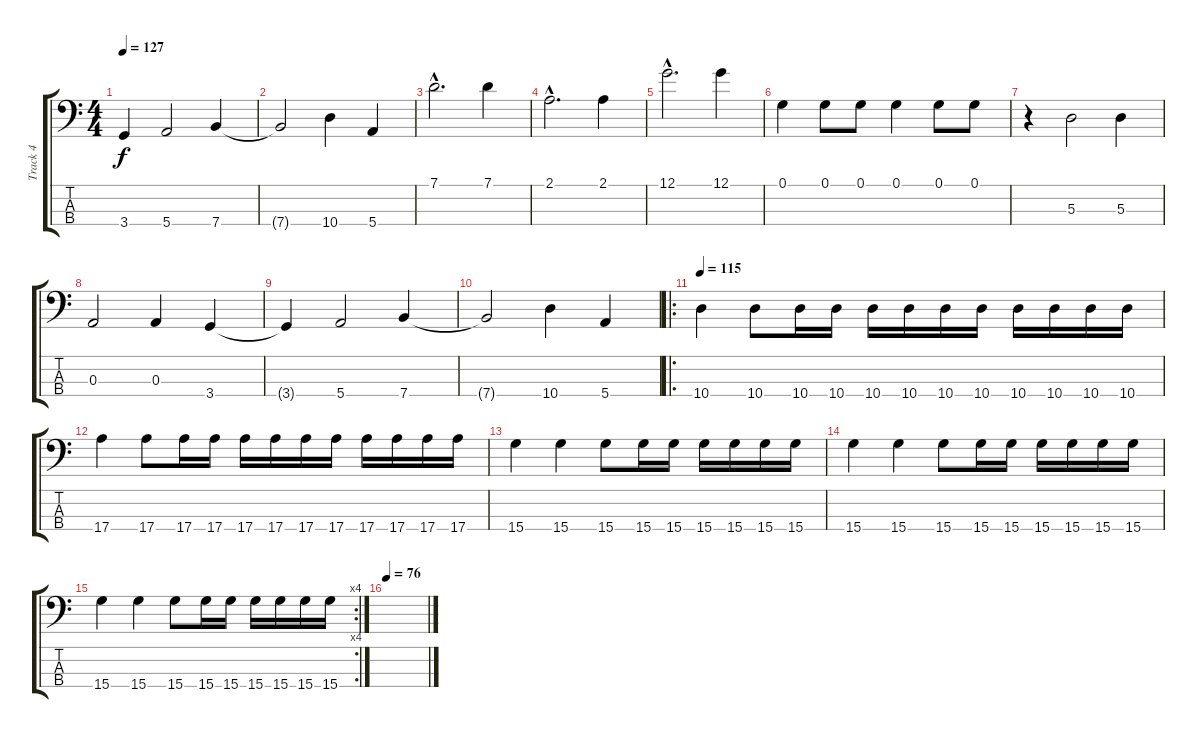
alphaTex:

\track ("Track 4" "Track 4") {instrument acousticbass}
\staff {score tabs}
\tuning (G2 D2 A1 E1) {hide}
\ts (4 4)
\tempo 127
\clef f4
\ks c
3.4{t}.4{dy f} 5.4.2 7.4.4 |
7.4{t}.2 10.4.4 5.4.4 |
7.1{hac}.2{d} 7.1.4 |
2.1{hac}.2{d} 2.1.4 |
12.1{hac}.2{d} 12.1.4 |
0.1.4 0.1.8 0.1.8 0.1.4 0.1.8 0.1.8 |
r.4 5.3.2 5.3.4 |
0.3.2 0.3.4 3.4.4 |
3.4{t}.4 5.4.2 7.4.4 |
7.4{t}.2 10.4.4{volume 15} 5.4.4 |
\ro
\tempo 115
10.4.4{volume 10} 10.4.8 10.4.16 10.4.16 10.4.16 10.4.16 10.4.16 10.4.16 10.4.16 10.4.16 10.4.16 10.4.16 |
17.4.4 17.4.8 17.4.16 17.4.16 17.4.16 17.4.16 17.4.16 17.4.16 17.4.16 17.4.16 17.4.16 17.4.16 |
15.4.4 15.4.4 15.4.8 15.4.16 15.4.16 15.4.16 15.4.16 15.4.16 15.4.16 |
15.4.4 15.4.4 15.4.8 15.4.16 15.4.16 15.4.16 15.4.16 15.4.16 15.4.16 |
\rc 4
15.4.4 15.4.4 15.4.8 15.4.16 15.4.16 15.4.16 15.4.16 15.4.16 15.4.16 |
\tempo 76
